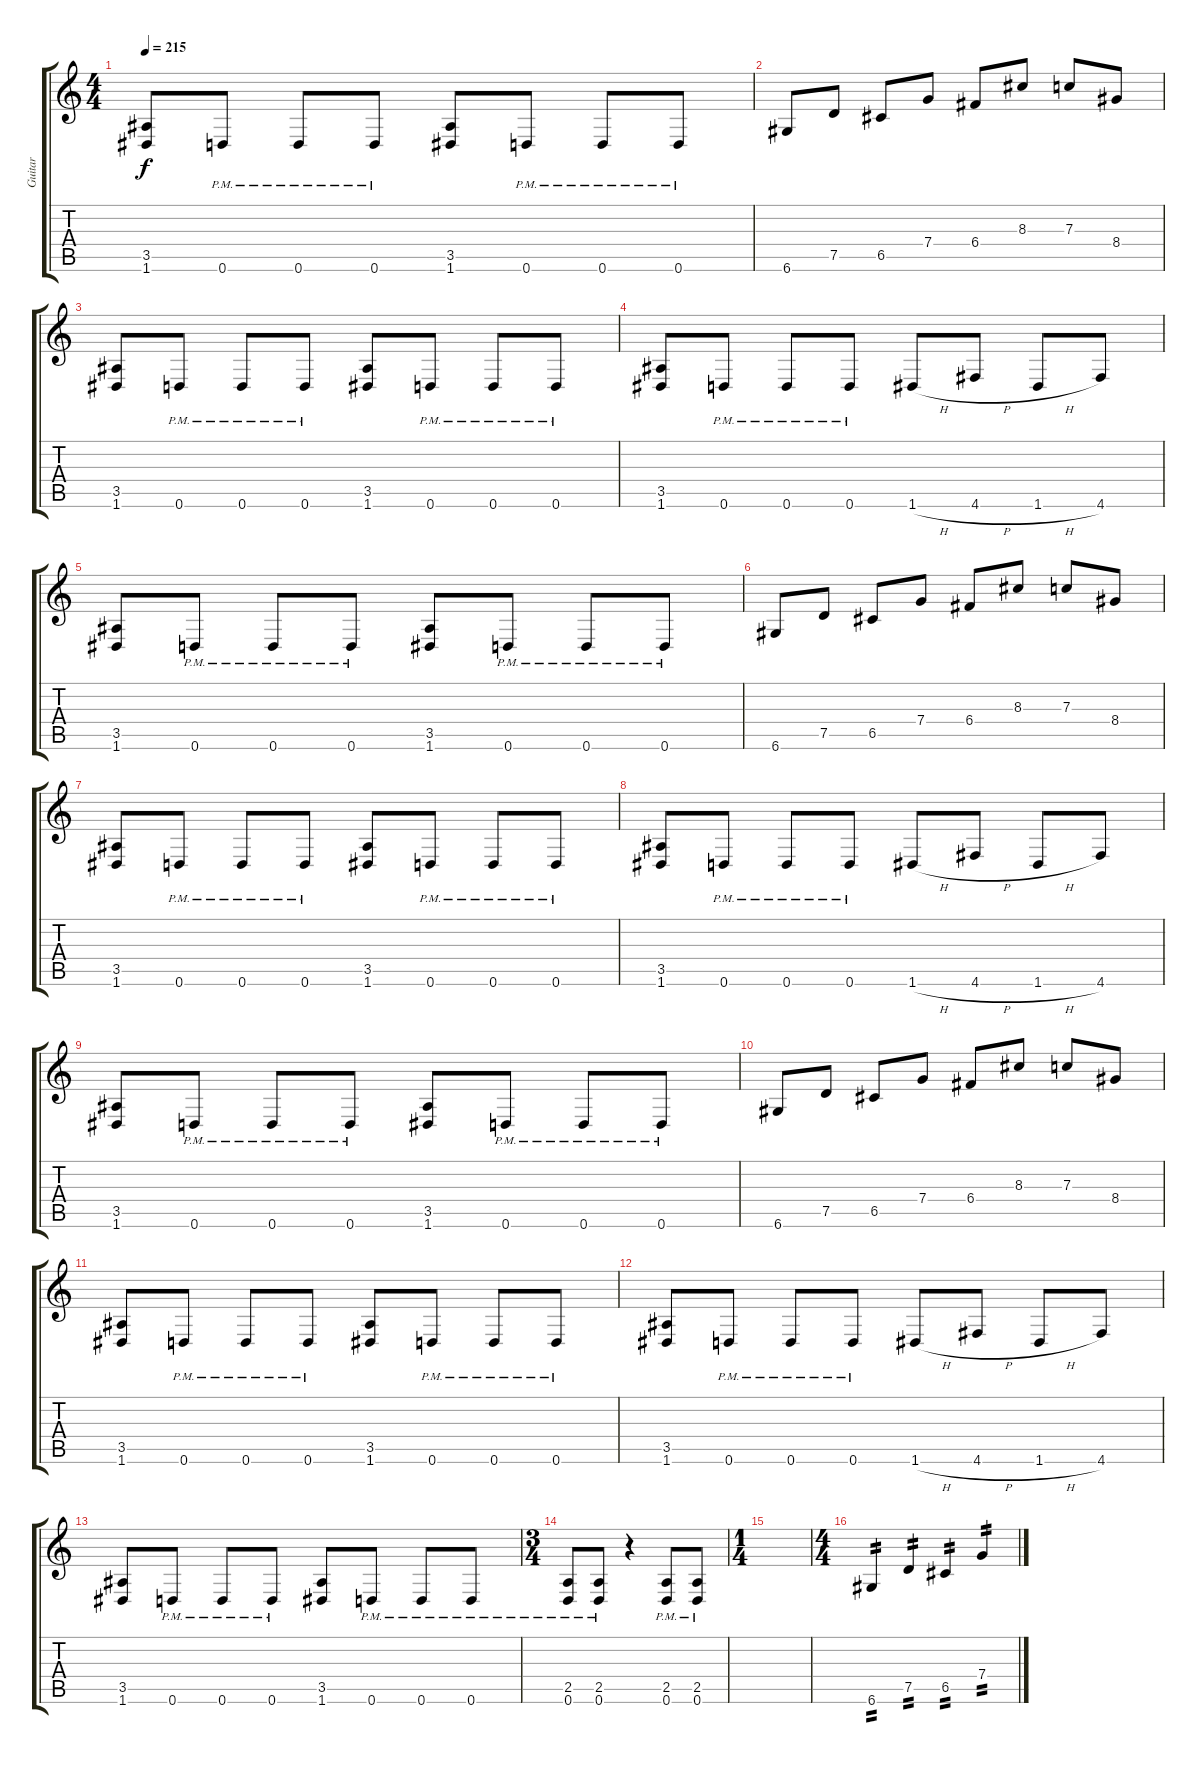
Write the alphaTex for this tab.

\track ("Guitar" "Guitar") {instrument distortionguitar}
\staff {score tabs}
\tuning (D4 A3 F3 C3 G2 D2) {hide}
\ts (4 4)
\tempo 215
\clef g2
\ks c
(3.5 1.6).8{dy f} 0.6{pm}.8 0.6{pm}.8 0.6{pm}.8 (3.5 1.6).8 0.6{pm}.8 0.6{pm}.8 0.6{pm}.8 |
6.6.8 7.5.8 6.5.8 7.4.8 6.4.8 8.3.8 7.3.8 8.4.8 |
(3.5 1.6).8 0.6{pm}.8 0.6{pm}.8 0.6{pm}.8 (3.5 1.6).8 0.6{pm}.8 0.6{pm}.8 0.6{pm}.8 |
(3.5 1.6).8 0.6{pm}.8 0.6{pm}.8 0.6{pm}.8 1.6{h}.8 4.6{h}.8 1.6{h}.8 4.6.8 |
(3.5 1.6).8 0.6{pm}.8 0.6{pm}.8 0.6{pm}.8 (3.5 1.6).8 0.6{pm}.8 0.6{pm}.8 0.6{pm}.8 |
6.6.8 7.5.8 6.5.8 7.4.8 6.4.8 8.3.8 7.3.8 8.4.8 |
(3.5 1.6).8 0.6{pm}.8 0.6{pm}.8 0.6{pm}.8 (3.5 1.6).8 0.6{pm}.8 0.6{pm}.8 0.6{pm}.8 |
(3.5 1.6).8 0.6{pm}.8 0.6{pm}.8 0.6{pm}.8 1.6{h}.8 4.6{h}.8 1.6{h}.8 4.6.8 |
(3.5 1.6).8 0.6{pm}.8 0.6{pm}.8 0.6{pm}.8 (3.5 1.6).8 0.6{pm}.8 0.6{pm}.8 0.6{pm}.8 |
6.6.8 7.5.8 6.5.8 7.4.8 6.4.8 8.3.8 7.3.8 8.4.8 |
(3.5 1.6).8 0.6{pm}.8 0.6{pm}.8 0.6{pm}.8 (3.5 1.6).8 0.6{pm}.8 0.6{pm}.8 0.6{pm}.8 |
(3.5 1.6).8 0.6{pm}.8 0.6{pm}.8 0.6{pm}.8 1.6{h}.8 4.6{h}.8 1.6{h}.8 4.6.8 |
(3.5 1.6).8 0.6{pm}.8 0.6{pm}.8 0.6{pm}.8 (3.5 1.6).8 0.6{pm}.8 0.6{pm}.8 0.6{pm}.8 |
\ts (3 4)
(2.5{pm} 0.6{pm}).8 (2.5{pm} 0.6{pm}).8 r.4 (2.5{pm} 0.6{pm}).8 (2.5{pm} 0.6{pm}).8 |
\ts (1 4)
|
\ts (4 4)
6.6.4{tp 2} 7.5.4{tp 2} 6.5.4{tp 2} 7.4.4{tp 2}
